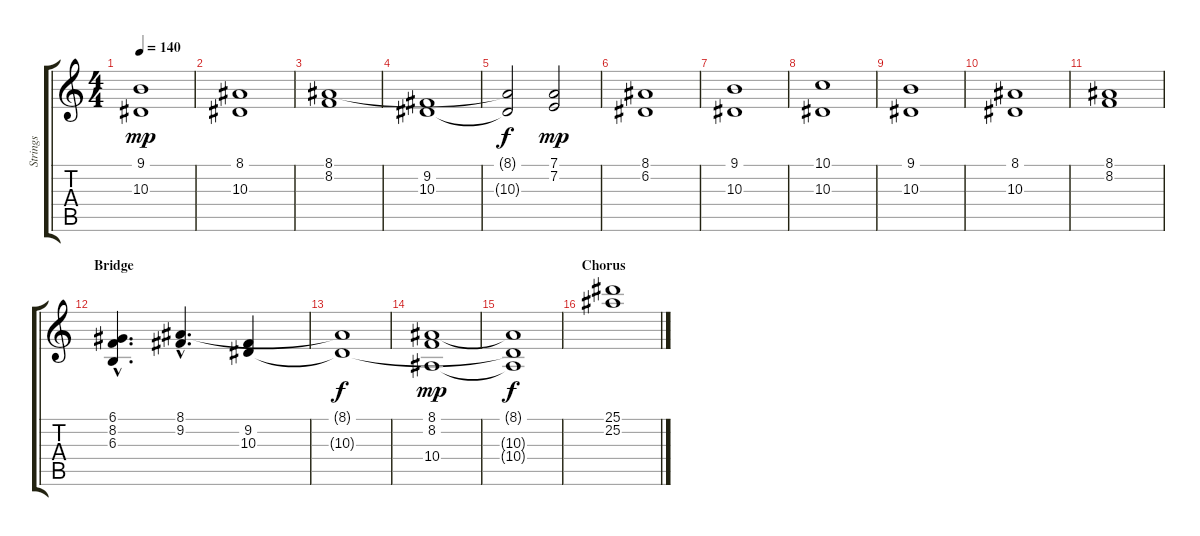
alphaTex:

\track ("Strings" "Strings") {instrument stringensemble1}
\staff {score tabs}
\tuning (D4 A3 F3 C3 G2 D2) {hide}
\ts (4 4)
\tempo 140
\clef g2
\ks c
(9.1 10.3).1{dy mp} |
(8.1 10.3).1 |
(8.1 8.2).1 |
(9.2 10.3).1 |
(8.1{t} 10.3{t}).2{dy f} (7.1 7.2).2{dy mp} |
(8.1 6.2).1{volume 12 balance 5} |
(9.1 10.3).1 |
(10.1 10.3).1 |
(9.1 10.3).1 |
(8.1 10.3).1 |
(8.1 8.2).1 |
\section ("" "Bridge")
(6.1{hac} 8.2{hac} 6.3).4{d} (8.1{hac} 9.2{hac}).4{d} (9.2 10.3).4 |
(8.1{t} 10.3{t}).1{dy f} |
(8.1 8.2 10.4).1{dy mp} |
(8.1{t} 10.3{t} 10.4{t}).1{dy f} |
\section ("" "Chorus")
(25.1 25.2).1{volume 9}
